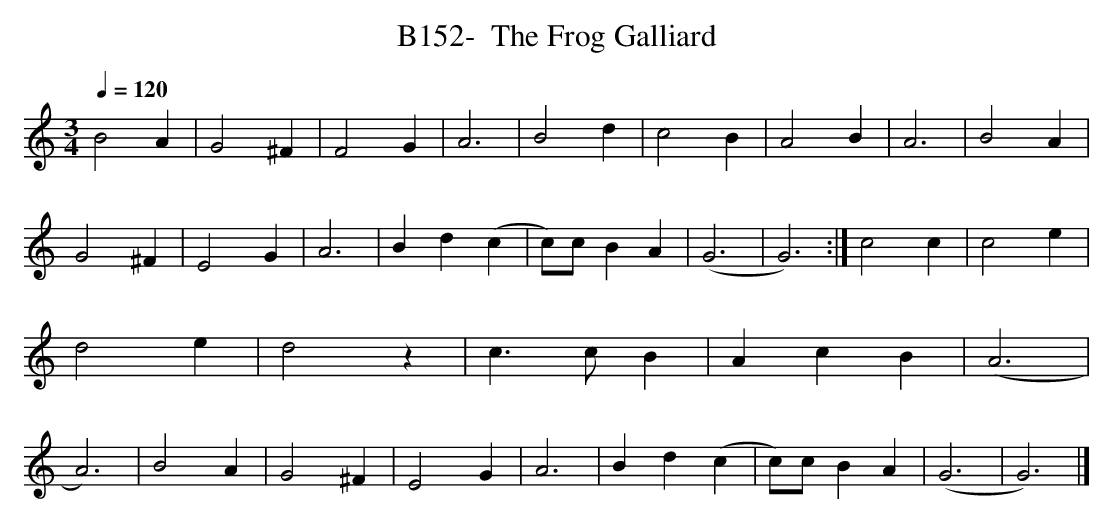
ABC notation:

X:1
T:B152-  The Frog Galliard
Q:1/4=120
L:1/4
M:3/4
K:Gmixolydian
B2A|G2^F|F2G|A3|\
B2d|c2B|A2B|A3|\
B2A|G2^F|E2G|A3|\
Bd(c|c/2)c/2BA|(G3|G3):|\
c2c|c2e|d2e|d2z|\
c3/2c/2B|AcB|(A3|A3)|\
B2A|G2^F|E2G|A3|\
Bd(c|c/2)c/2BA|(G3|G3)|]
